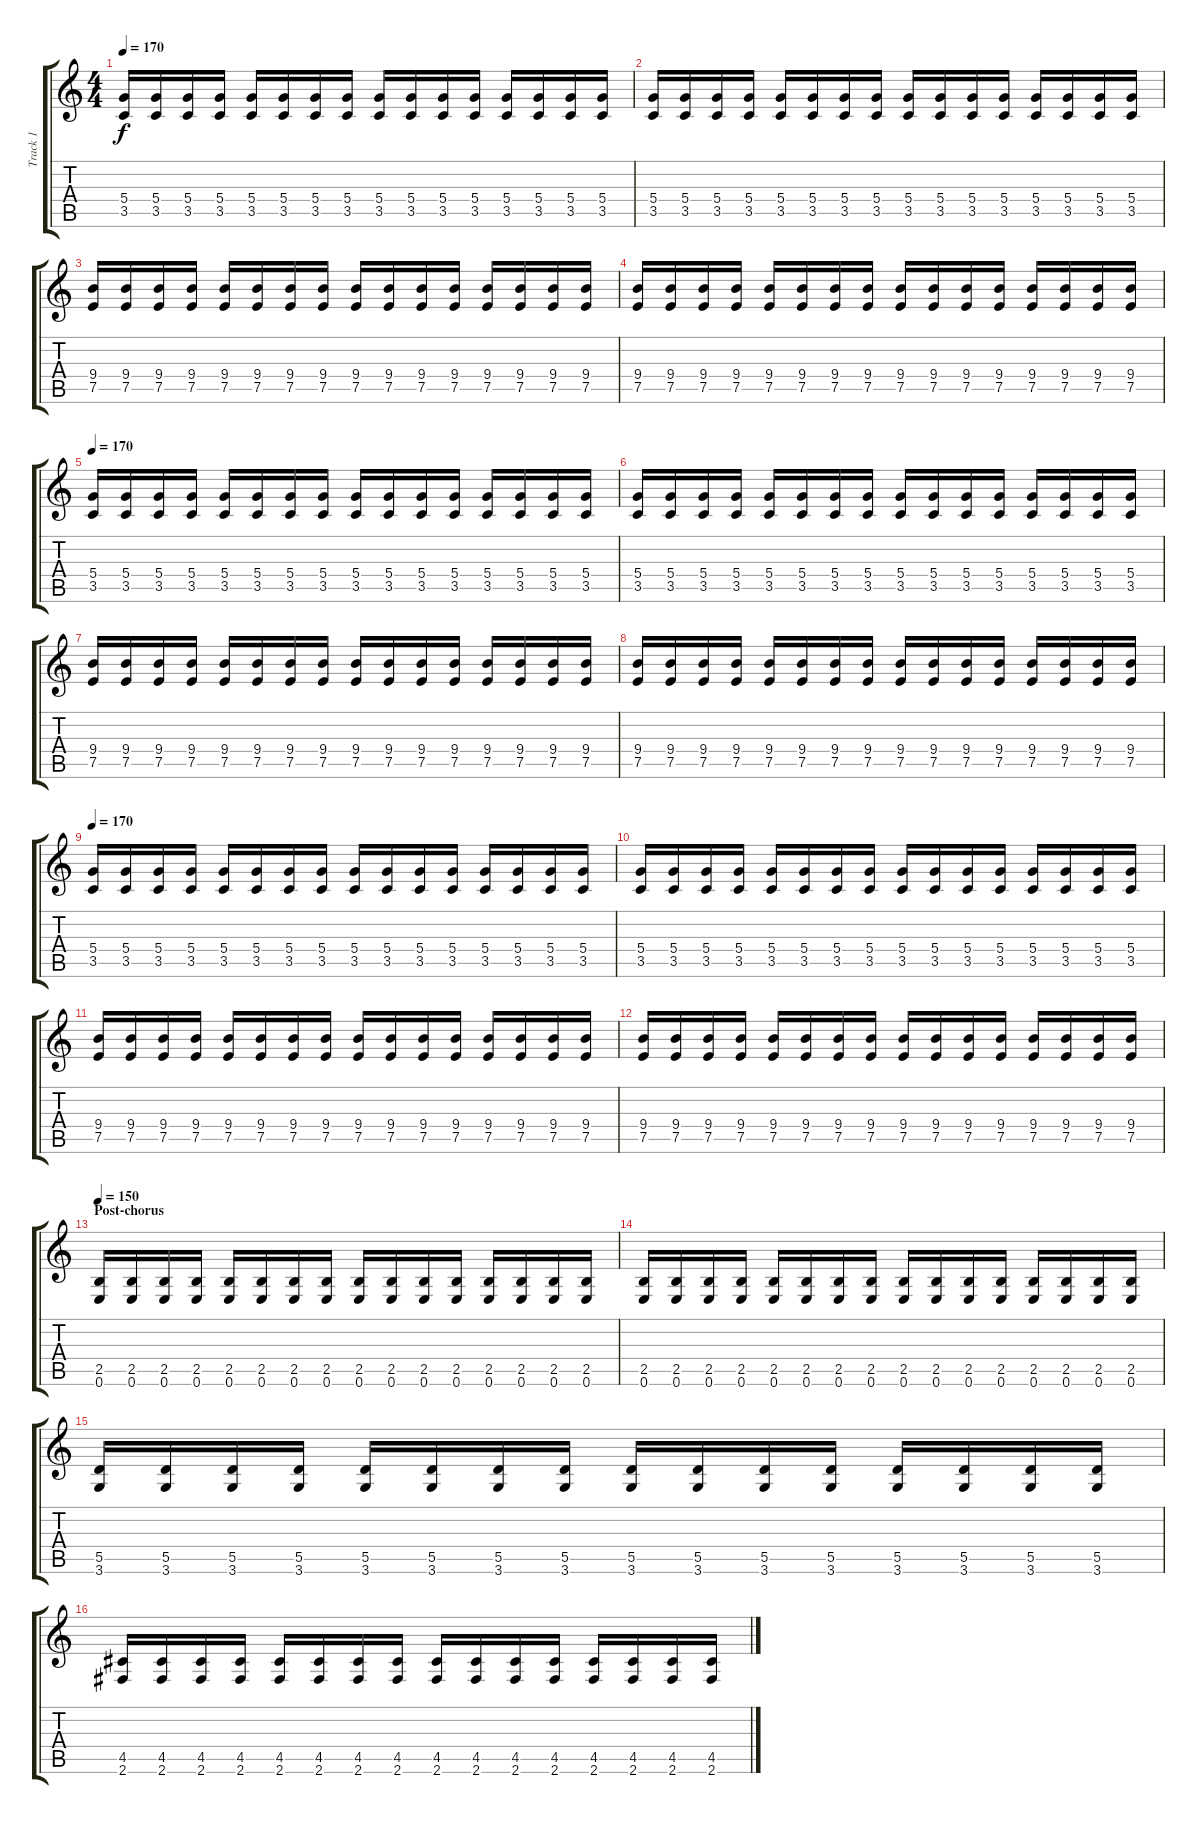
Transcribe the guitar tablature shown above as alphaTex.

\track ("Track 1" "Track 1") {instrument distortionguitar}
\staff {score tabs}
\tuning (E4 B3 G3 D3 A2 E2) {hide}
\ts (4 4)
\tempo 170
\clef g2
\ks c
(5.4 3.5).16{dy f} (5.4 3.5).16 (5.4 3.5).16 (5.4 3.5).16 (5.4 3.5).16 (5.4 3.5).16 (5.4 3.5).16 (5.4 3.5).16 (5.4 3.5).16 (5.4 3.5).16 (5.4 3.5).16 (5.4 3.5).16 (5.4 3.5).16 (5.4 3.5).16 (5.4 3.5).16 (5.4 3.5).16 |
(5.4 3.5).16 (5.4 3.5).16 (5.4 3.5).16 (5.4 3.5).16 (5.4 3.5).16 (5.4 3.5).16 (5.4 3.5).16 (5.4 3.5).16 (5.4 3.5).16 (5.4 3.5).16 (5.4 3.5).16 (5.4 3.5).16 (5.4 3.5).16 (5.4 3.5).16 (5.4 3.5).16 (5.4 3.5).16 |
(9.4 7.5).16 (9.4 7.5).16 (9.4 7.5).16 (9.4 7.5).16 (9.4 7.5).16 (9.4 7.5).16 (9.4 7.5).16 (9.4 7.5).16 (9.4 7.5).16 (9.4 7.5).16 (9.4 7.5).16 (9.4 7.5).16 (9.4 7.5).16 (9.4 7.5).16 (9.4 7.5).16 (9.4 7.5).16 |
(9.4 7.5).16 (9.4 7.5).16 (9.4 7.5).16 (9.4 7.5).16 (9.4 7.5).16 (9.4 7.5).16 (9.4 7.5).16 (9.4 7.5).16 (9.4 7.5).16 (9.4 7.5).16 (9.4 7.5).16 (9.4 7.5).16 (9.4 7.5).16 (9.4 7.5).16 (9.4 7.5).16 (9.4 7.5).16 |
\tempo 170
(5.4 3.5).16 (5.4 3.5).16 (5.4 3.5).16 (5.4 3.5).16 (5.4 3.5).16 (5.4 3.5).16 (5.4 3.5).16 (5.4 3.5).16 (5.4 3.5).16 (5.4 3.5).16 (5.4 3.5).16 (5.4 3.5).16 (5.4 3.5).16 (5.4 3.5).16 (5.4 3.5).16 (5.4 3.5).16 |
(5.4 3.5).16 (5.4 3.5).16 (5.4 3.5).16 (5.4 3.5).16 (5.4 3.5).16 (5.4 3.5).16 (5.4 3.5).16 (5.4 3.5).16 (5.4 3.5).16 (5.4 3.5).16 (5.4 3.5).16 (5.4 3.5).16 (5.4 3.5).16 (5.4 3.5).16 (5.4 3.5).16 (5.4 3.5).16 |
(9.4 7.5).16 (9.4 7.5).16 (9.4 7.5).16 (9.4 7.5).16 (9.4 7.5).16 (9.4 7.5).16 (9.4 7.5).16 (9.4 7.5).16 (9.4 7.5).16 (9.4 7.5).16 (9.4 7.5).16 (9.4 7.5).16 (9.4 7.5).16 (9.4 7.5).16 (9.4 7.5).16 (9.4 7.5).16 |
(9.4 7.5).16 (9.4 7.5).16 (9.4 7.5).16 (9.4 7.5).16 (9.4 7.5).16 (9.4 7.5).16 (9.4 7.5).16 (9.4 7.5).16 (9.4 7.5).16 (9.4 7.5).16 (9.4 7.5).16 (9.4 7.5).16 (9.4 7.5).16 (9.4 7.5).16 (9.4 7.5).16 (9.4 7.5).16 |
\tempo 170
(5.4 3.5).16 (5.4 3.5).16 (5.4 3.5).16 (5.4 3.5).16 (5.4 3.5).16 (5.4 3.5).16 (5.4 3.5).16 (5.4 3.5).16 (5.4 3.5).16 (5.4 3.5).16 (5.4 3.5).16 (5.4 3.5).16 (5.4 3.5).16 (5.4 3.5).16 (5.4 3.5).16 (5.4 3.5).16 |
(5.4 3.5).16 (5.4 3.5).16 (5.4 3.5).16 (5.4 3.5).16 (5.4 3.5).16 (5.4 3.5).16 (5.4 3.5).16 (5.4 3.5).16 (5.4 3.5).16 (5.4 3.5).16 (5.4 3.5).16 (5.4 3.5).16 (5.4 3.5).16 (5.4 3.5).16 (5.4 3.5).16 (5.4 3.5).16 |
(9.4 7.5).16 (9.4 7.5).16 (9.4 7.5).16 (9.4 7.5).16 (9.4 7.5).16 (9.4 7.5).16 (9.4 7.5).16 (9.4 7.5).16 (9.4 7.5).16 (9.4 7.5).16 (9.4 7.5).16 (9.4 7.5).16 (9.4 7.5).16 (9.4 7.5).16 (9.4 7.5).16 (9.4 7.5).16 |
(9.4 7.5).16 (9.4 7.5).16 (9.4 7.5).16 (9.4 7.5).16 (9.4 7.5).16 (9.4 7.5).16 (9.4 7.5).16 (9.4 7.5).16 (9.4 7.5).16 (9.4 7.5).16 (9.4 7.5).16 (9.4 7.5).16 (9.4 7.5).16 (9.4 7.5).16 (9.4 7.5).16 (9.4 7.5).16 |
\section ("" "Post-chorus")
\tempo 150
(2.5 0.6).16 (2.5 0.6).16 (2.5 0.6).16 (2.5 0.6).16 (2.5 0.6).16 (2.5 0.6).16 (2.5 0.6).16 (2.5 0.6).16 (2.5 0.6).16 (2.5 0.6).16 (2.5 0.6).16 (2.5 0.6).16 (2.5 0.6).16 (2.5 0.6).16 (2.5 0.6).16 (2.5 0.6).16 |
(2.5 0.6).16 (2.5 0.6).16 (2.5 0.6).16 (2.5 0.6).16 (2.5 0.6).16 (2.5 0.6).16 (2.5 0.6).16 (2.5 0.6).16 (2.5 0.6).16 (2.5 0.6).16 (2.5 0.6).16 (2.5 0.6).16 (2.5 0.6).16 (2.5 0.6).16 (2.5 0.6).16 (2.5 0.6).16 |
(5.5 3.6).16 (5.5 3.6).16 (5.5 3.6).16 (5.5 3.6).16 (5.5 3.6).16 (5.5 3.6).16 (5.5 3.6).16 (5.5 3.6).16 (5.5 3.6).16 (5.5 3.6).16 (5.5 3.6).16 (5.5 3.6).16 (5.5 3.6).16 (5.5 3.6).16 (5.5 3.6).16 (5.5 3.6).16 |
(4.5 2.6).16 (4.5 2.6).16 (4.5 2.6).16 (4.5 2.6).16 (4.5 2.6).16 (4.5 2.6).16 (4.5 2.6).16 (4.5 2.6).16 (4.5 2.6).16 (4.5 2.6).16 (4.5 2.6).16 (4.5 2.6).16 (4.5 2.6).16 (4.5 2.6).16 (4.5 2.6).16 (4.5 2.6).16
